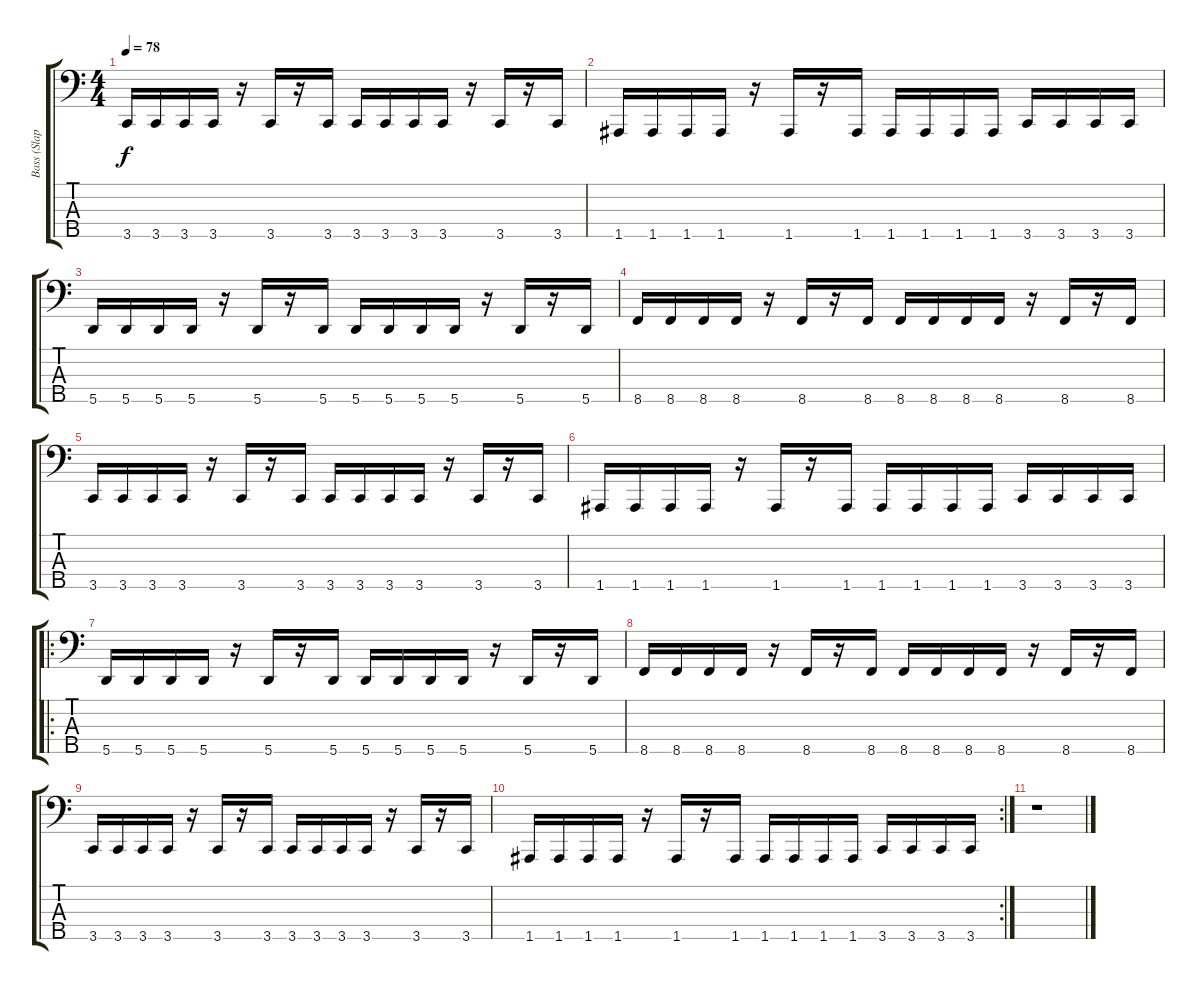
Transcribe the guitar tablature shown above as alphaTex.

\track ("Bass (Slap/finger/pop) aka Fieldy bass" "Bass (Slap") {instrument slapbass2}
\staff {score tabs}
\tuning (F2 C2 G1 D1 A0) {hide}
\ts (4 4)
\tempo 78
\clef f4
\ks c
3.5.16{dy f} 3.5.16 3.5.16 3.5.16 r.16 3.5.16 r.16 3.5.16 3.5.16 3.5.16 3.5.16 3.5.16 r.16 3.5.16 r.16 3.5.16 |
1.5.16 1.5.16 1.5.16 1.5.16 r.16 1.5.16 r.16 1.5.16 1.5.16 1.5.16 1.5.16 1.5.16 3.5.16 3.5.16 3.5.16 3.5.16 |
5.5.16 5.5.16 5.5.16 5.5.16 r.16 5.5.16 r.16 5.5.16 5.5.16 5.5.16 5.5.16 5.5.16 r.16 5.5.16 r.16 5.5.16 |
8.5.16 8.5.16 8.5.16 8.5.16 r.16 8.5.16 r.16 8.5.16 8.5.16 8.5.16 8.5.16 8.5.16 r.16 8.5.16 r.16 8.5.16 |
3.5.16 3.5.16 3.5.16 3.5.16 r.16 3.5.16 r.16 3.5.16 3.5.16 3.5.16 3.5.16 3.5.16 r.16 3.5.16 r.16 3.5.16 |
1.5.16 1.5.16 1.5.16 1.5.16 r.16 1.5.16 r.16 1.5.16 1.5.16 1.5.16 1.5.16 1.5.16 3.5.16 3.5.16 3.5.16 3.5.16 |
\ro
5.5.16 5.5.16 5.5.16 5.5.16 r.16 5.5.16 r.16 5.5.16 5.5.16 5.5.16 5.5.16 5.5.16 r.16 5.5.16 r.16 5.5.16 |
8.5.16 8.5.16 8.5.16 8.5.16 r.16 8.5.16 r.16 8.5.16 8.5.16 8.5.16 8.5.16 8.5.16 r.16 8.5.16 r.16 8.5.16 |
3.5.16 3.5.16 3.5.16 3.5.16 r.16 3.5.16 r.16 3.5.16 3.5.16 3.5.16 3.5.16 3.5.16 r.16 3.5.16 r.16 3.5.16 |
\rc 2
1.5.16 1.5.16 1.5.16 1.5.16 r.16 1.5.16 r.16 1.5.16 1.5.16 1.5.16 1.5.16 1.5.16 3.5.16 3.5.16 3.5.16 3.5.16 |
r.1
